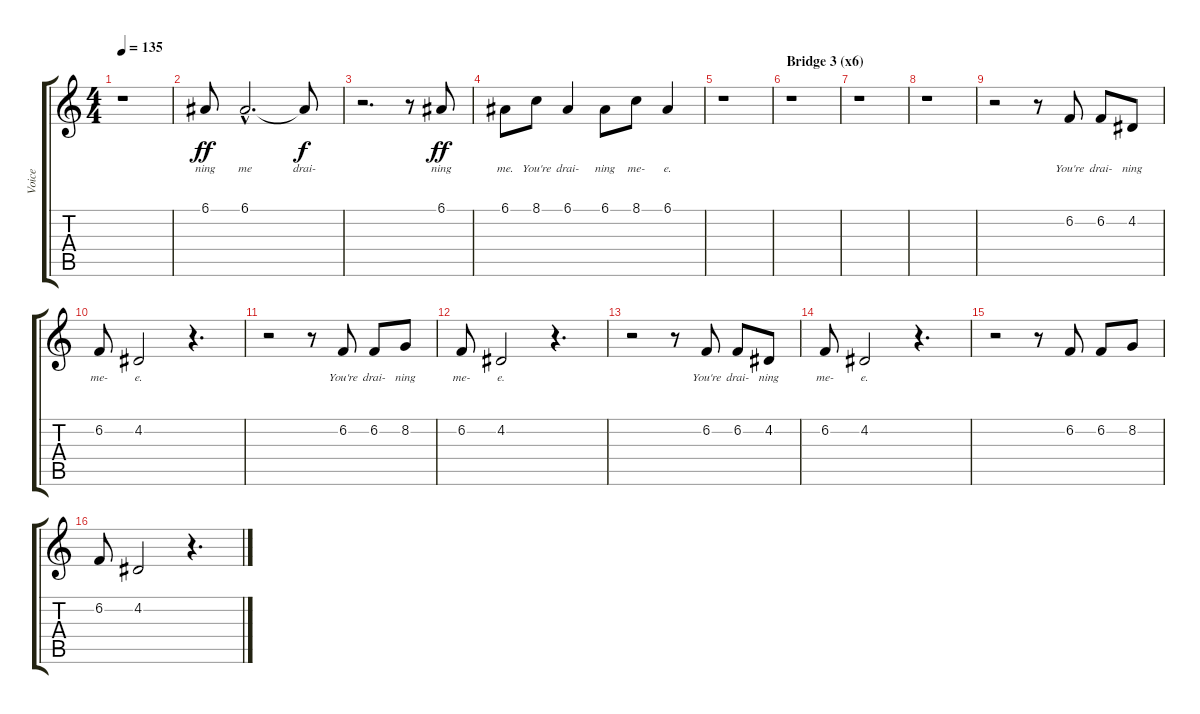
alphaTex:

\track ("Voice" "Voice") {instrument sopranosax}
\staff {score tabs}
\tuning (E4 B3 G3 D3 A2 E2) {hide}
\ts (4 4)
\tempo 135
\clef g2
\ks c
r.1{dy ff} |
6.1.8{lyrics (0 "ning") lyrics (1 "") lyrics (2 "") lyrics (3 "") lyrics (4 "")} 6.1{hac}.2{d lyrics (0 "me") lyrics (1 "") lyrics (2 "") lyrics (3 "") lyrics (4 "")} 6.1{t}.8{lyrics (0 "drai-") lyrics (1 "") lyrics (2 "") lyrics (3 "") lyrics (4 "") dy f} |
r.2{d} r.8 6.1.8{lyrics (0 "ning") lyrics (1 "") lyrics (2 "") lyrics (3 "") lyrics (4 "") dy ff} |
6.1.8{lyrics (0 "me.") lyrics (1 "") lyrics (2 "") lyrics (3 "") lyrics (4 "")} 8.1.8{lyrics (0 "You're") lyrics (1 "") lyrics (2 "") lyrics (3 "") lyrics (4 "")} 6.1.4{lyrics (0 "drai-") lyrics (1 "") lyrics (2 "") lyrics (3 "") lyrics (4 "")} 6.1.8{lyrics (0 "ning") lyrics (1 "") lyrics (2 "") lyrics (3 "") lyrics (4 "")} 8.1.8{lyrics (0 "me-") lyrics (1 "") lyrics (2 "") lyrics (3 "") lyrics (4 "")} 6.1.4{lyrics (0 "e.") lyrics (1 "") lyrics (2 "") lyrics (3 "") lyrics (4 "")} |
r.1 |
\section ("" "Bridge 3 (x6)")
r.1 |
r.1 |
r.1 |
r.2 r.8 6.2.8{lyrics (0 "You're") lyrics (1 "") lyrics (2 "") lyrics (3 "") lyrics (4 "")} 6.2.8{lyrics (0 "drai-") lyrics (1 "") lyrics (2 "") lyrics (3 "") lyrics (4 "")} 4.2.8{lyrics (0 "ning") lyrics (1 "") lyrics (2 "") lyrics (3 "") lyrics (4 "")} |
6.2.8{lyrics (0 "me-") lyrics (1 "") lyrics (2 "") lyrics (3 "") lyrics (4 "")} 4.2.2{lyrics (0 "e.") lyrics (1 "") lyrics (2 "") lyrics (3 "") lyrics (4 "")} r.4{d} |
r.2 r.8 6.2.8{lyrics (0 "You're") lyrics (1 "") lyrics (2 "") lyrics (3 "") lyrics (4 "")} 6.2.8{lyrics (0 "drai-") lyrics (1 "") lyrics (2 "") lyrics (3 "") lyrics (4 "")} 8.2.8{lyrics (0 "ning") lyrics (1 "") lyrics (2 "") lyrics (3 "") lyrics (4 "")} |
6.2.8{lyrics (0 "me-") lyrics (1 "") lyrics (2 "") lyrics (3 "") lyrics (4 "")} 4.2.2{lyrics (0 "e.") lyrics (1 "") lyrics (2 "") lyrics (3 "") lyrics (4 "")} r.4{d} |
r.2 r.8 6.2.8{lyrics (0 "You're") lyrics (1 "") lyrics (2 "") lyrics (3 "") lyrics (4 "")} 6.2.8{lyrics (0 "drai-") lyrics (1 "") lyrics (2 "") lyrics (3 "") lyrics (4 "")} 4.2.8{lyrics (0 "ning") lyrics (1 "") lyrics (2 "") lyrics (3 "") lyrics (4 "")} |
6.2.8{lyrics (0 "me-") lyrics (1 "") lyrics (2 "") lyrics (3 "") lyrics (4 "")} 4.2.2{lyrics (0 "e.") lyrics (1 "") lyrics (2 "") lyrics (3 "") lyrics (4 "")} r.4{d} |
r.2 r.8 6.2.8 6.2.8 8.2.8 |
6.2.8 4.2.2 r.4{d}
